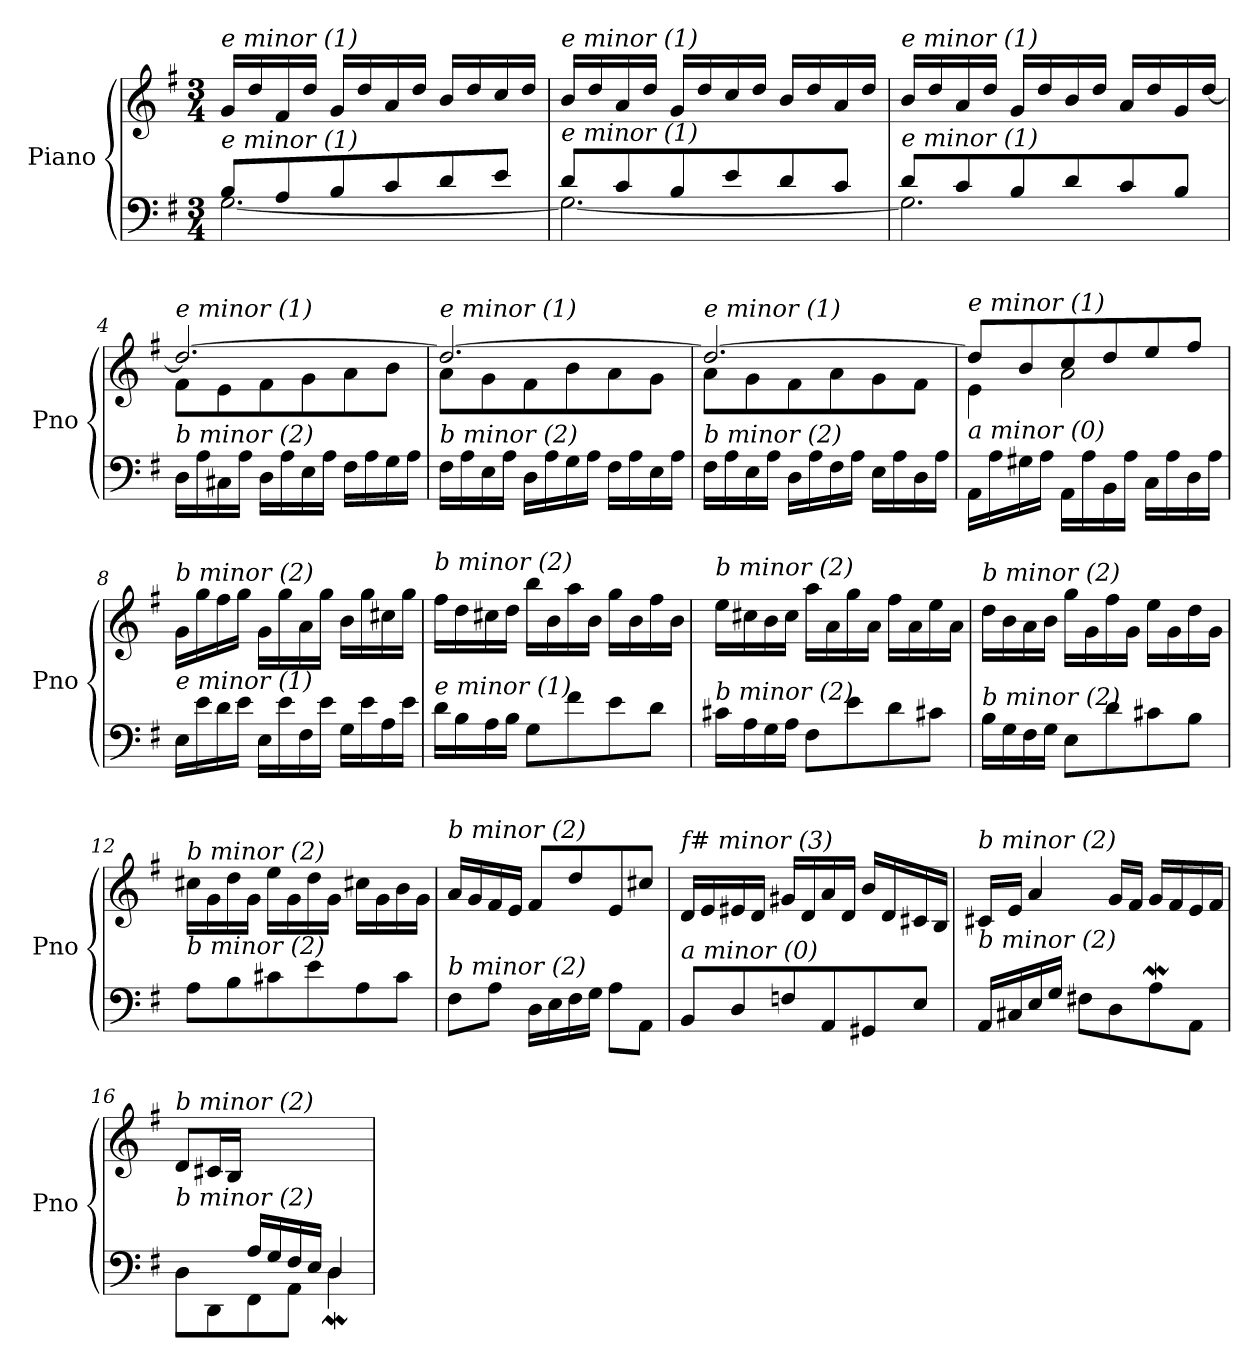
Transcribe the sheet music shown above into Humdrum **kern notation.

**kern	**kern
*part1	*part1
*staff2	*staff1
*I"Piano	*
*I'Pno	*
*clefF4	*clefG2
*k[f#]	*k[f#]
*M3/4	*M3/4
=1	=1
*^	*
!	!	!LO:TX:i:t=e minor (1)
!LO:TX:i:t=e minor (1)	!	!
8B/L	[2.G\	16g/LL
.	.	16dd/
8A/	.	16f#/
.	.	16dd/JJ
8B/	.	16g/LL
.	.	16dd/
8c/	.	16a/
.	.	16dd/JJ
8d/	.	16b/LL
.	.	16dd/
8e/J	.	16cc/
.	.	16dd/JJ
=2	=2	=2
!	!	!LO:TX:i:t=e minor (1)
!LO:TX:i:t=e minor (1)	!	!
8d/L	2.G\_	16b/LL
.	.	16dd/
8c/	.	16a/
.	.	16dd/JJ
8B/	.	16g/LL
.	.	16dd/
8e/	.	16cc/
.	.	16dd/JJ
8d/	.	16b/LL
.	.	16dd/
8c/J	.	16a/
.	.	16dd/JJ
=3	=3	=3
!	!	!LO:TX:i:t=e minor (1)
!LO:TX:i:t=e minor (1)	!	!
8d/L	2.G\]	16b/LL
.	.	16dd/
8c/	.	16a/
.	.	16dd/JJ
8B/	.	16g/LL
.	.	16dd/
8d/	.	16b/
.	.	16dd/JJ
8c/	.	16a/LL
.	.	16dd/
8B/J	.	16g/
.	.	[16dd/JJ
*v	*v	*
=4	=4
*	*^
!	!LO:TX:i:t=e minor (1)	!
!LO:TX:i:t=b minor (2)	!	!
16D\LL	2.dd/_	8f#\L
16A\	.	.
16C#X\	.	8e\
16A\JJ	.	.
16D\LL	.	8f#\
16A\	.	.
16E\	.	8g\
16A\JJ	.	.
16F#\LL	.	8a\
16A\	.	.
16G\	.	8b\J
16A\JJ	.	.
!!LO:LB:g=z	!!
=5	=5	=5
!	!LO:TX:i:t=e minor (1)	!
!LO:TX:i:t=b minor (2)	!	!
16F#\LL	2.dd/_	8a\L
16A\	.	.
16E\	.	8g\
16A\JJ	.	.
16D\LL	.	8f#\
16A\	.	.
16G\	.	8b\
16A\JJ	.	.
16F#\LL	.	8a\
16A\	.	.
16E\	.	8g\J
16A\JJ	.	.
=6	=6	=6
!	!LO:TX:i:t=e minor (1)	!
!LO:TX:i:t=b minor (2)	!	!
16F#\LL	2.dd/_	8a\L
16A\	.	.
16E\	.	8g\
16A\JJ	.	.
16D\LL	.	8f#\
16A\	.	.
16F#\	.	8a\
16A\JJ	.	.
16E\LL	.	8g\
16A\	.	.
16D\	.	8f#\J
16A\JJ	.	.
=7	=7	=7
!	!LO:TX:i:t=e minor (1)	!
!LO:TX:i:t=a minor (0)	!	!
16AA\LL	8dd/L]	4e\
16A\	.	.
16G#X\	8b/	.
16A\JJ	.	.
16AA\LL	8cc/	2a\
16A\	.	.
16BB\	8dd/	.
16A\JJ	.	.
16C\LL	8ee/	.
16A\	.	.
16D\	8ff#/J	.
16A\JJ	.	.
*	*v	*v
=8	=8
!	!LO:TX:i:t=b minor (2)
!LO:TX:i:t=e minor (1)	!
16E\LL	16g\LL
16e\	16gg\
16d\	16ff#\
16e\JJ	16gg\JJ
16E\LL	16g\LL
16e\	16gg\
16F#\	16a\
16e\JJ	16gg\JJ
16G\LL	16b\LL
16e\	16gg\
16A\	16cc#X\
16e\JJ	16gg\JJ
!!LO:LB:g=z
=9	=9
!	!LO:TX:i:t=b minor (2)
!LO:TX:i:t=e minor (1)	!
16d\LL	16ff#\LL
16B\	16dd\
16A\	16cc#X\
16B\JJ	16dd\JJ
8G\L	16bb\LL
.	16b\
8f#\	16aa\
.	16b\JJ
8e\	16gg\LL
.	16b\
8d\J	16ff#\
.	16b\JJ
=10	=10
!	!LO:TX:i:t=b minor (2)
!LO:TX:i:t=b minor (2)	!
16c#X\LL	16ee\LL
16A\	16cc#X\
16G\	16b\
16A\JJ	16cc#\JJ
8F#\L	16aa\LL
.	16a\
8e\	16gg\
.	16a\JJ
8d\	16ff#\LL
.	16a\
8c#X\J	16ee\
.	16a\JJ
=11	=11
!	!LO:TX:i:t=b minor (2)
!LO:TX:i:t=b minor (2)	!
16B\LL	16dd\LL
16G\	16b\
16F#\	16a\
16G\JJ	16b\JJ
8E\L	16gg\LL
.	16g\
8d\	16ff#\
.	16g\JJ
8c#X\	16ee\LL
.	16g\
8B\J	16dd\
.	16g\JJ
=12	=12
!	!LO:TX:i:t=b minor (2)
!LO:TX:i:t=b minor (2)	!
8A\L	16cc#X\LL
.	16g\
8B\	16dd\
.	16g\JJ
8c#X\	16ee\LL
.	16g\
8e\	16dd\
.	16g\JJ
8A\	16cc#X\LL
.	16g\
8c#\J	16b\
.	16g\JJ
!!LO:LB:g=z
=13	=13
!	!LO:TX:i:t=b minor (2)
!LO:TX:i:t=b minor (2)	!
8F#\L	16a/LL
.	16g/
8A\J	16f#/
.	16e/JJ
16D\LL	8f#/L
16E\	.
16F#\	8dd/
16G\JJ	.
8A\L	8e/
8AA\J	8cc#X/J
=14	=14
!	!LO:TX:i:t=f# minor (3)
!LO:TX:i:t=a minor (0)	!
8BB/L	16d/LL
.	16e/
8D/	16e#Xi/
.	16d/JJ
8Fn/	16g#X/LL
.	16d/
8AA/	16a/
.	16d/JJ
8GG#X/	16b/LL
.	16d/
8E/J	16c#X/
.	16B/JJ
=15	=15
!	!LO:TX:i:t=b minor (2)
!LO:TX:i:t=b minor (2)	!
16AA/LL	16c#X/LL
16C#X/	16e/JJ
16E/	4a/
16G/JJ	.
8F#X\L	.
8D\	16g/LL
.	16f#/JJ
8AW\	16g/LL
.	16f#/
8AA\J	16e/
.	16f#/JJ
=16	=16
*^	*
!	!	!LO:TX:i:t=b minor (2)
!LO:TX:i:t=b minor (2)	!	!
4ryy	8D\L	8d/L
.	8DD\	16c#X/L
.	.	16B/JJ
16A/LL	8FF#\	2ryy
16G/	.	.
16F#/	8AA\J	.
16E/JJ	.	.
4D/	4DW\	.
*v	*v	*
=	=
*-	*-
